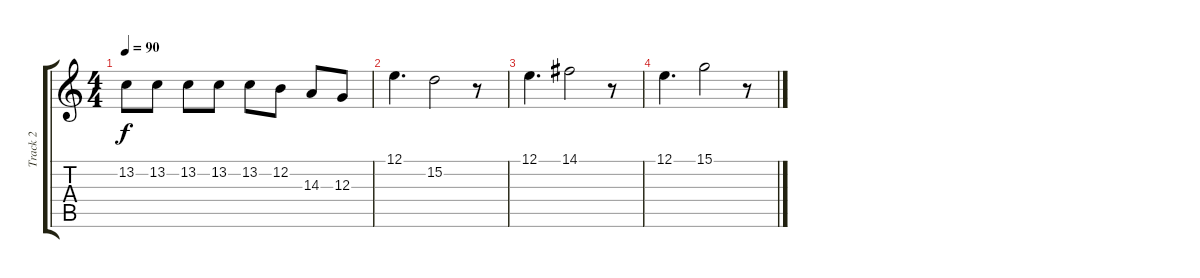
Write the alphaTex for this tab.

\track ("Track 2" "Track 2") {instrument trumpet}
\staff {score tabs}
\tuning (E4 B3 G3 D3 A2 E2) {hide}
\ts (4 4)
\tempo 90
\clef g2
\ks c
13.2.8{dy f} 13.2.8 13.2.8 13.2.8 13.2.8 12.2.8 14.3.8 12.3.8 |
12.1.4{d} 15.2.2 r.8 |
12.1.4{d} 14.1.2 r.8 |
12.1.4{d} 15.1.2 r.8
